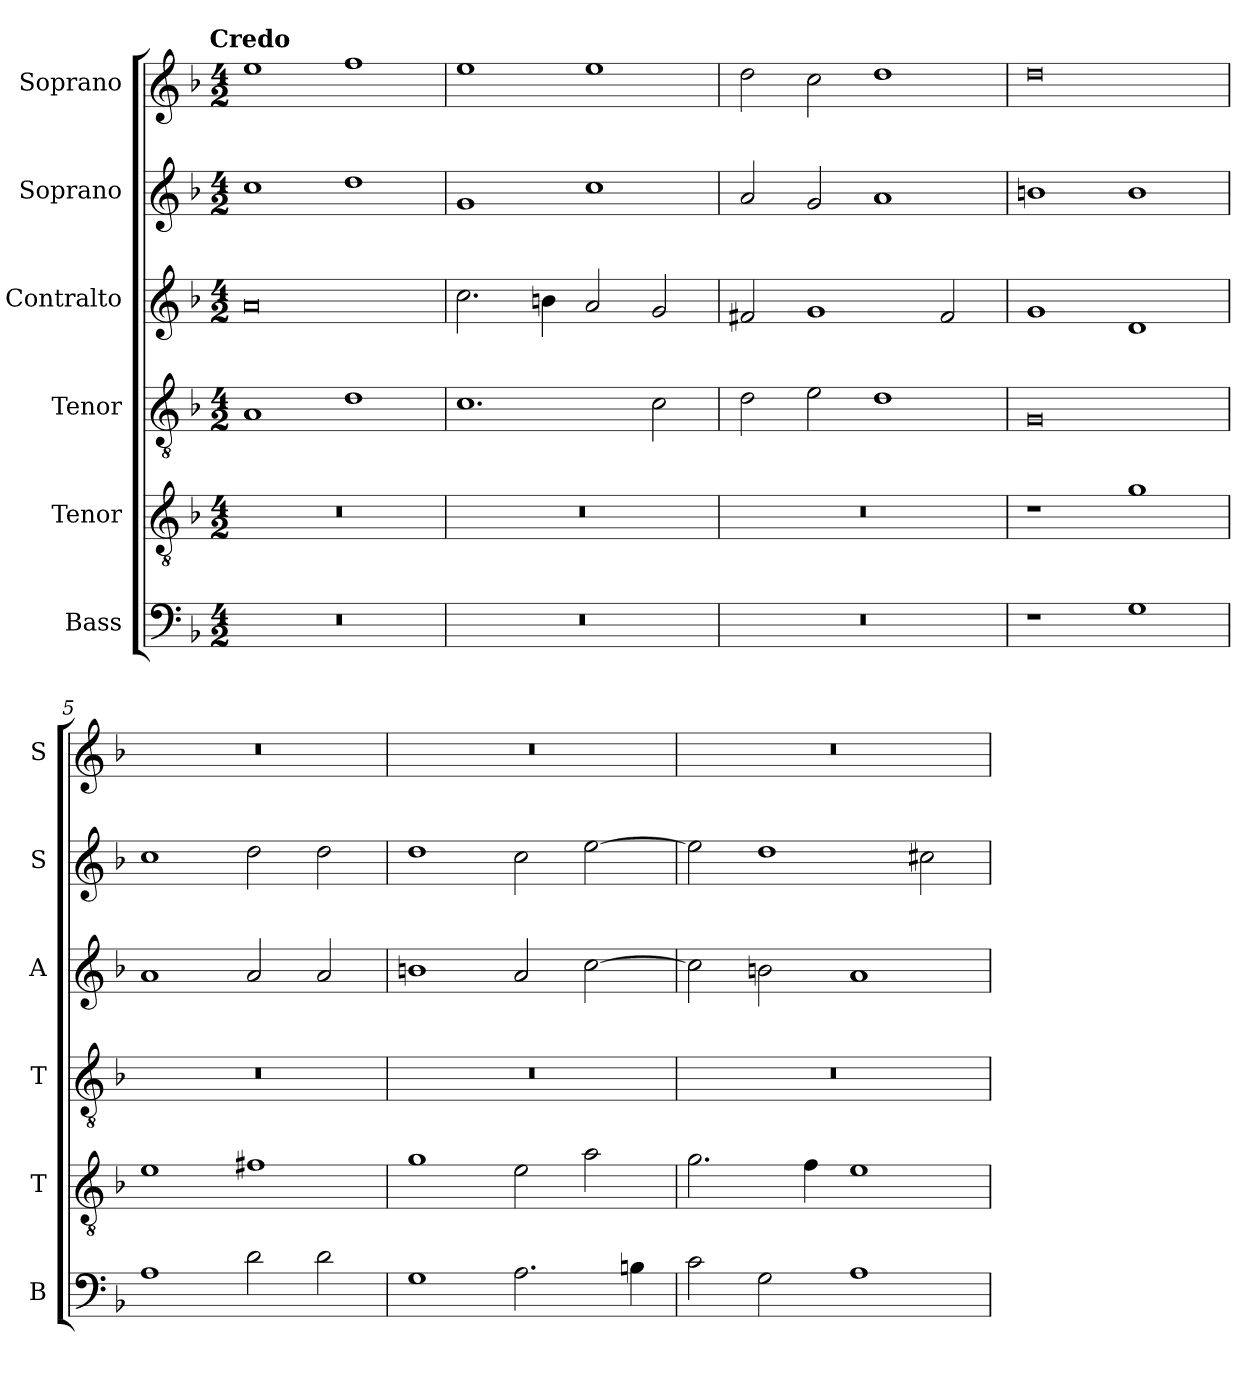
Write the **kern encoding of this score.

**kern	**kern	**kern	**kern	**kern	**kern
*part6	*part5	*part4	*part3	*part2	*part1
*staff6	*staff5	*staff4	*staff3	*staff2	*staff1
*I"Bass	*I"Tenor	*I"Tenor	*I"Contralto	*I"Soprano	*I"Soprano
*I'B	*I'T	*I'T	*I'A	*I'S	*I'S
*clefF4	*clefGv2	*clefGv2	*clefG2	*clefG2	*clefG2
*k[b-]	*k[b-]	*k[b-]	*k[b-]	*k[b-]	*k[b-]
!!LO:TX:omd:t=Credo
*M4/2	*M4/2	*M4/2	*M4/2	*M4/2	*M4/2
=1	=1	=1	=1	=1	=1
0r	0r	1A	0a	1cc	1ee
.	.	1d	.	1dd	1ff
=2	=2	=2	=2	=2	=2
0r	0r	1.c	2.cc	1g	1ee
.	.	.	4bn	.	.
.	.	.	2a	1cc	1ee
.	.	2c	2g	.	.
=3	=3	=3	=3	=3	=3
0r	0r	2d	2f#X	2a	2dd
.	.	2e	1g	2g	2cc
.	.	1d	.	1a	1dd
.	.	.	2f#	.	.
=4	=4	=4	=4	=4	=4
1r	1r	0G	1g	1bn	0dd
1G	1g	.	1d	1b	.
=5	=5	=5	=5	=5	=5
1A	1e	0r	1a	1cc	0r
2d	1f#X	.	2a	2dd	.
2d	.	.	2a	2dd	.
=6	=6	=6	=6	=6	=6
1G	1g	0r	1bn	1dd	0r
2.A	2e	.	2a	2cc	.
.	2a	.	[2cc	[2ee	.
4Bn	.	.	.	.	.
=7	=7	=7	=7	=7	=7
2c	2.g	0r	2cc]	2ee]	0r
2G	.	.	2bn	1dd	.
.	4f	.	.	.	.
1A	1e	.	1a	.	.
.	.	.	.	2cc#X	.
=	=	=	=	=	=
*-	*-	*-	*-	*-	*-
